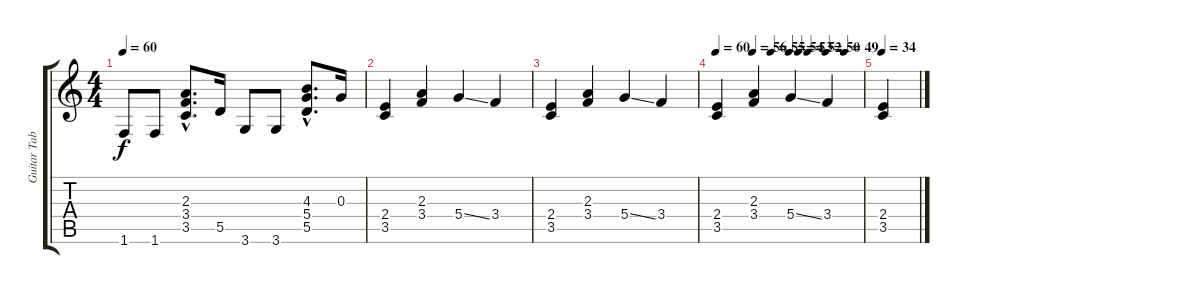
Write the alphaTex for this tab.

\track ("Guitar Tab" "Guitar Tab") {instrument electricguitarclean}
\staff {score tabs}
\tuning (E4 B3 G3 D3 A2 E2) {hide}
\ts (4 4)
\tempo 60
\clef g2
\ks c
1.6.8{dy f} 1.6.8 (2.3{hac} 3.4{hac} 3.5{hac}).8{d} 5.5.16 3.6.8 3.6.8 (4.3{hac} 5.4{hac} 5.5{hac}).8{d} 0.3.16 |
(2.4 3.5).4 (2.3 3.4).4 5.4{ss}.4 3.4.4 |
(2.4 3.5).4 (2.3 3.4).4 5.4{ss}.4 3.4.4 |
\tempo 60
\tempo (56 0.25)
\tempo (55 0.375)
\tempo (54 0.5)
\tempo (53 0.5625)
\tempo (52 0.625)
\tempo (50 0.75)
\tempo (49 0.875)
(2.4 3.5).4 (2.3 3.4).4 5.4{ss}.4 3.4.4 |
\tempo 34
(2.4 3.5).4
